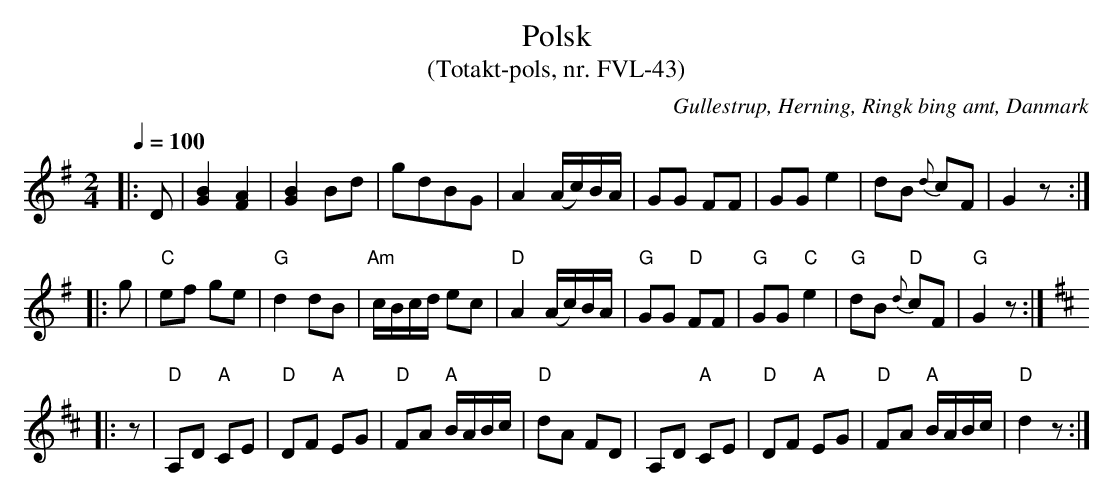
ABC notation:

X:1
T:Polsk
T:(Totakt-pols, nr. FVL-43)
O:Gullestrup, Herning, Ringk bing amt, Danmark
M:2/4
L:1/8
Q:1/4=100
K:G
|: D | ""[GB]2 [FA]2 | [GB]2 Bd | gdBG | A2 (A/c/)B/A/ | GG FF | GG e2 | dB {d}cF | G2 z :|
|: g | "C"ef ge | "G"d2 dB | "Am"c/B/c/d/ ec | "D"A2 (A/c/)B/A/ | "G"GG "D"FF | "G"GG "C"e2 | "G"dB "D"{d}cF | "G"G2 z :|
K:D
|: z | "D"A,D  "A"CE | "D"DF "A"EG | "D"FA "A"B/A/B/c/ | "D"dA FD | A,D  "A"CE | "D"DF "A"EG | "D"FA "A"B/A/B/c/ | "D"d2 z :|
